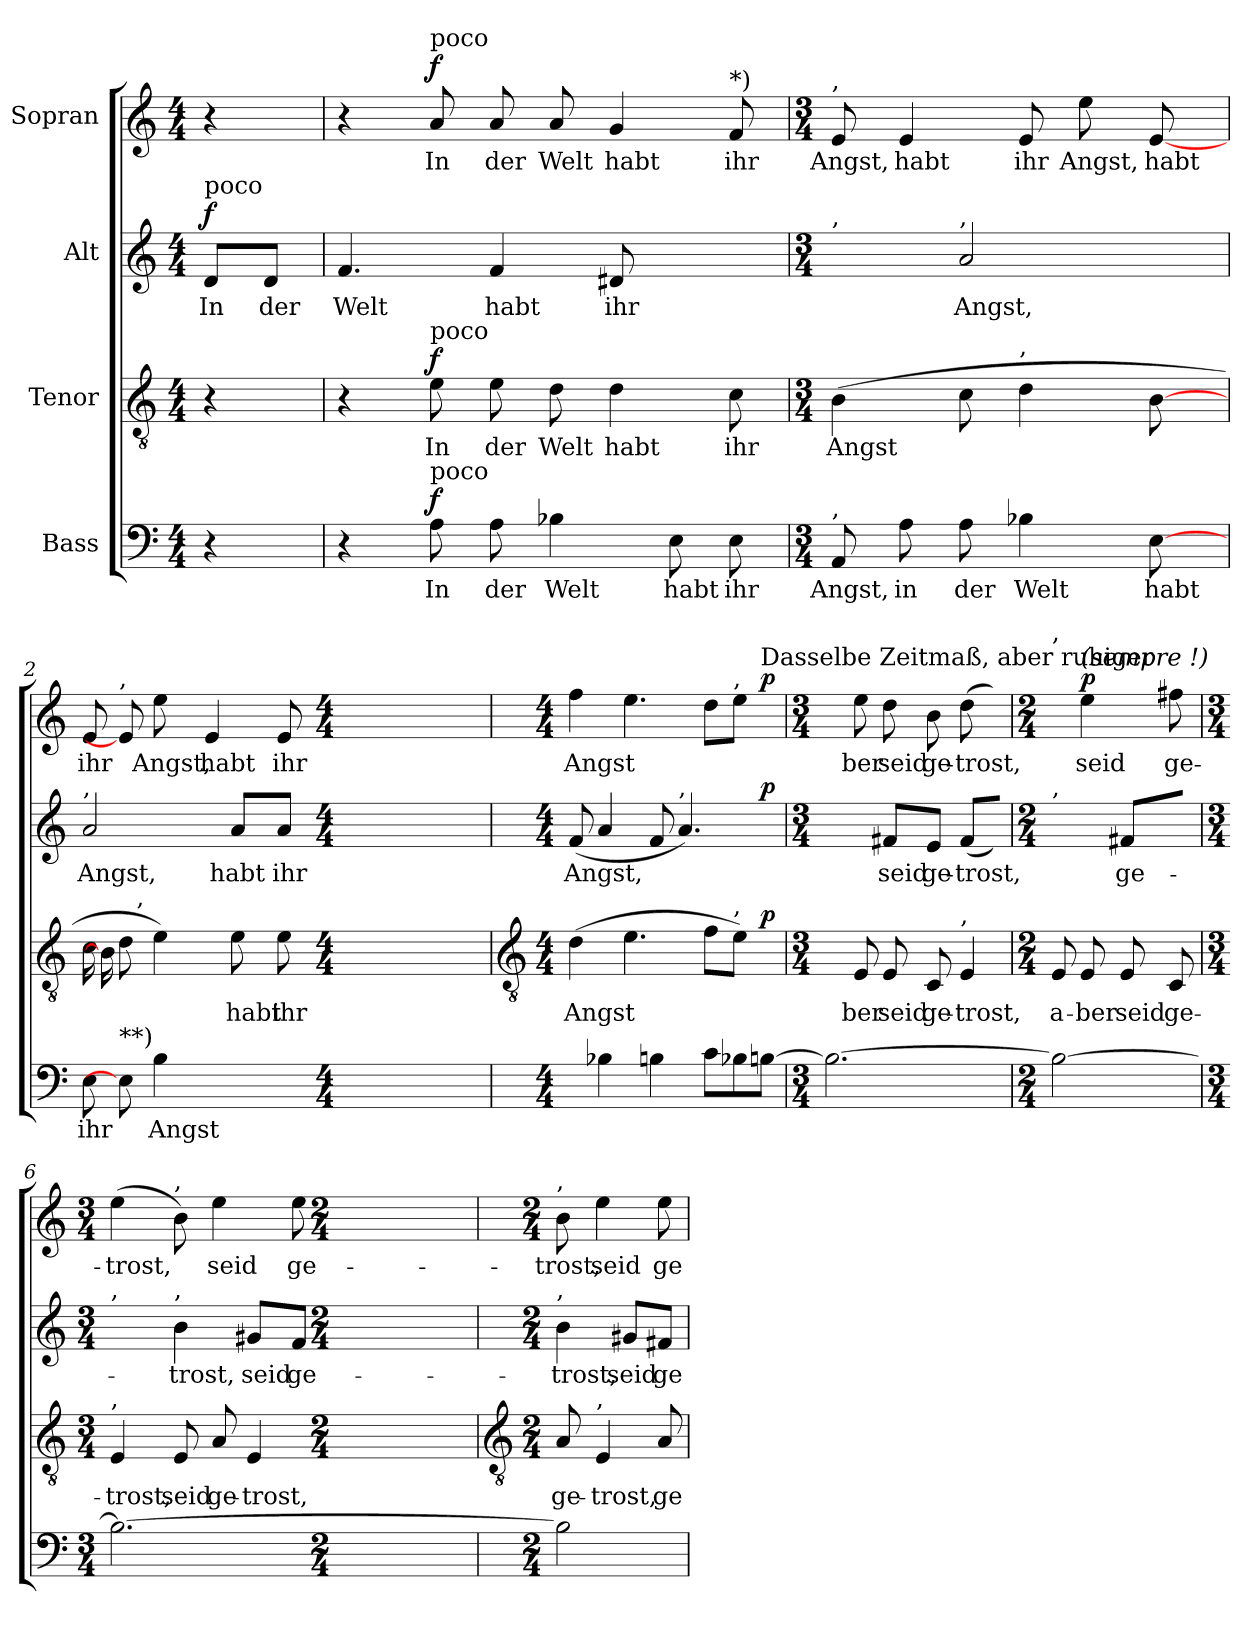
**kern	**text	**dynam	**kern	**text	**dynam	**kern	**text	**dynam	**kern	**text	**dynam
*part4	*part4	*part4	*part3	*part3	*part3	*part2	*part2	*part2	*part1	*part1	*part1
*staff4	*staff4	*staff4	*staff3	*staff3	*staff3	*staff2	*staff2	*staff2	*staff1	*staff1	*staff1
*I"Bass	*	*	*I"Tenor	*	*	*I"Alt	*	*	*I"Sopran	*	*
*clefF4	*	*	*clefGv2	*	*	*clefG2	*	*	*clefG2	*	*
*k[]	*	*	*k[]	*	*	*k[]	*	*	*k[]	*	*
*C:	*	*	*C:	*	*	*C:	*	*	*C:	*	*
*M4/4	*	*	*M4/4	*	*	*M4/4	*	*	*M4/4	*	*
=	=	=	=	=	=	=	=	=	=	=	=
!	!	!	!	!	!	!	!	!	!LO:TX:a:t=Bewegte Viertel, doch nicht schnell	!	!
!	!	!	!	!	!	!LO:TX:a:t=poco	!	!	!	!	!
!	!	!	!	!	!	!	!LO:LY:b	!LO:DY:a	!	!	!
*	*	*	*	*	*	*	*	*	*^	*	*
4r	.	.	4r	.	.	8d/L	In	f	4r	4ryy	.	.
!	!	!	!	!	!	!	!LO:LY:b	!	!	!	!	!
.	.	.	.	.	.	8d/J	der	.	.	.	.	.
=1	=1	=1	=1	=1	=1	=1	=1	=1	=1	=1	=1	=1
!	!	!	!	!	!	!	!LO:LY:b	!	!	!	!	!
4r	.	.	4r	.	.	4.f	Welt	.	4r	2ryy	.	.
!	!	!	!	!	!	!	!	!	!LO:TX:a:t=poco	!	!	!
!	!	!	!LO:TX:a:t=poco	!	!	!	!	!	!	!	!	!
!LO:TX:a:t=poco	!	!	!	!	!	!	!	!	!	!	!	!
!	!LO:LY:b	!LO:DY:a	!	!LO:LY:b	!LO:DY:a	!	!	!	!	!	!LO:LY:b	!LO:DY:a
8A	In	f	8e	In	f	.	.	.	8a	.	In	f
!	!LO:LY:b	!	!	!LO:LY:b	!	!	!LO:LY:b	!	!	!	!LO:LY:b	!
8A	der	.	8e	der	.	4f	habt	.	8a	.	der	.
!	!LO:LY:b	!	!	!LO:LY:b	!	!	!	!	!	!	!LO:LY:b	!
4B-X	Welt	.	8d	Welt	.	.	.	.	8a	2ryy	Welt	.
!	!	!	!	!LO:LY:b	!	!	!LO:LY:b	!	!	!	!LO:LY:b	!
.	.	.	4d	habt	.	8d#X	ihr	.	4g	.	habt	.
!	!LO:LY:b	!	!	!	!	!	!LO:LY:b	!	!	!	!	!
8E	habt	.	.	.	.	[4ayy	Angst,	.	.	.	.	.
!	!	!	!	!	!	!	!	!	!LO:TX:a:t=*)	!	!	!
!	!LO:LY:b	!	!	!LO:LY:b	!	!	!	!	!	!	!LO:LY:b	!
8E	ihr	.	8c	ihr	.	.	.	.	8f	.	ihr	.
=2	=2	=2	=2	=2	=2	=2	=2	=2	=2	=2	=2	=2
*M3/4	*	*	*M3/4	*	*	*M3/4	*	*	*M3/4	*	*	*
!	!	!	!	!	!	!	!	!	!LO:TX:a:t=,	!	!	!
!	!	!	!	!	!	!LO:TX:a:t=,	!	!	!	!	!	!
!LO:TX:a:t=,	!	!	!	!	!	!	!	!	!	!	!	!
!	!LO:LY:b	!	!	!LO:LY:b	!	!	!	!	!	!	!LO:LY:b	!
8AA	Angst,	.	(>4B	Angst	.	4ayy]	.	.	8e	4ryy	Angst,	.
!	!LO:LY:b	!	!	!	!	!	!	!	!	!	!LO:LY:b	!
8A	in	.	.	.	.	.	.	.	4e	.	habt	.
!	!	!	!	!	!	!LO:TX:a:t=,	!	!	!	!	!	!
!	!LO:LY:b	!	!	!	!	!	!LO:LY:b	!	!	!	!	!
8A	der	.	8c	.	.	2a	Angst,	.	.	4ryy	.	.
!	!	!	!LO:TX:a:t=,	!	!	!	!	!	!	!	!	!
!	!LO:LY:b	!	!	!	!	!	!	!	!	!	!LO:LY:b	!
4B-X	Welt	.	4d	.	.	.	.	.	8e	.	ihr	.
!	!	!	!	!	!	!	!	!	!	!	!LO:LY:b	!
.	.	.	.	.	.	.	.	.	8ee	8ryy	Angst,	.
!	!LO:LY:b	!	!	!	!	!	!	!	!	!	!LO:LY:b	!
[8E	habt	.	[8BL	.	.	.	.	.	[8e	16ryy	habt	.
.	.	.	.	.	.	.	.	.	.	16ryy	.	.
=2	=2	=2	=2	=2	=2	=2	=2	=2	=2	=2	=2	=2
!	!	!	!	!	!	!LO:TX:a:t=,	!	!	!	!	!	!
!	!LO:LY:b	!	!	!	!	!	!LO:LY:b	!	!	!	!LO:LY:b	!
*	*	*	*^	*	*	*	*	*	*	*	*	*
8E	ihr	.	16cL	8.ryy	.	.	2a	Angst,	.	8e	2ryy	ihr	.
.	.	.	16BL]	.	.	.	.	.	.	.	.	.	.
!	!	!	!	!	!	!	!	!	!	!LO:TX:a:t=,	!	!	!
!LO:TX:a:t=**)	!	!	!	!	!	!	!	!	!	!	!	!	!
8E]	.	.	8dJ	.	.	.	.	.	.	8e]	.	.	.
!	!	!	!	!LO:TX:a:t=,	!	!	!	!	!	!	!	!	!
.	.	.	.	2ryy	.	.	.	.	.	.	.	.	.
!	!LO:LY:b	!	!	!	!	!	!	!	!	!	!	!LO:LY:b	!
4B	Angst	.	4e)	.	.	.	.	.	.	8ee	.	Angst,	.
!	!	!	!	!	!	!	!	!	!	!	!	!LO:LY:b	!
.	.	.	.	.	.	.	.	.	.	4e	.	habt	.
!	!	!	!	!	!LO:LY:b	!	!	!LO:LY:b	!	!	!	!	!
[4cyy	.	.	8e	.	habt	.	8a/L	habt	.	.	8ryy	.	.
*M4/4	*	*	*	*	*	*	*	*	*	*	*	*	*
!	!	!	!	!	!LO:LY:b	!	!	!LO:LY:b	!	!	!	!LO:LY:b	!
.	.	.	8e	.	ihr	.	8a/J	ihr	.	8e	8ryy	ihr	.
*	*	*	*M4/4	*	*	*	*	*	*	*	*	*	*
.	.	.	.	16ryy	.	.	.	.	.	.	.	.	.
*	*	*	*	*	*	*	*	*	*	*v	*v	*	*
*	*	*	*	*	*	*	*M4/4	*	*	*M4/4	*	*
*	*	*	*v	*v	*	*	*	*	*	*	*	*
!!LO:LB:g=z
=3	=3	=3	=3	=3	=3	=3	=3	=3	=3	=3	=3
*	*	*	*clefGv2	*	*	*	*	*	*	*	*
*M4/4	*	*	*M4/4	*	*	*M4/4	*	*	*M4/4	*	*
*	*	*	*^	*	*	*	*	*	*^	*	*
!	!	!	!	!	!LO:LY:b	!	!	!LO:LY:b	!	!	!	!LO:LY:b	!
*	*	*	*v	*v	*	*	*	*	*	*v	*v	*	*
8cyy]	.	.	(>4d	Angst	.	(<8f	Angst,	.	4ff	Angst	.
4B-X	.	.	.	.	.	4a	.	.	.	.	.
.	.	.	4.e	.	.	.	.	.	4.ee	.	.
4Bn	.	.	.	.	.	8f	.	.	.	.	.
!	!	!	!	!	!	!LO:TX:a:t=,	!	!	!	!	!
.	.	.	.	.	.	4.a)	.	.	.	.	.
8cL	.	.	8fL	.	.	.	.	.	8ddL	.	.
!	!	!	!	!	!	!	!	!	!LO:TX:a:t=,	!	!
!	!	!	!LO:TX:a:t=,	!	!	!	!	!	!	!	!
8B-X	.	.	8eJ)	.	.	.	.	.	8eeJ	.	.
!	!	!	!	!	!	!	!	!	!LO:TX:a:t=Dasselbe Zeitmaß, aber ruhiger	!	!
!	!	!	!	!LO:LY:b	!LO:DY:a	!	!LO:LY:b	!LO:DY:a	!	!LO:LY:b	!LO:DY:a
[8BnJ	.	.	[8Eyy	a	p	[8g#Xyy	a	p	[8eeyy	a	p
=4	=4	=4	=4	=4	=4	=4	=4	=4	=4	=4	=4
*M3/4	*	*	*M3/4	*	*	*M3/4	*	*	*M3/4	*	*
2.B_	.	.	8Eyy]	.	.	8g#/Lyy]	.	.	8eeyy]	.	.
!	!	!	!	!LO:LY:b	!	!	!LO:LY:b	!	!	!LO:LY:b	!
.	.	.	8E	ber	.	8g#/J	ber	.	8ee	ber	.
!	!	!	!	!LO:LY:b	!	!	!LO:LY:b	!	!	!LO:LY:b	!
.	.	.	8E	seid	.	8f#X/L	seid	.	8dd	seid	.
!	!	!	!	!LO:LY:b	!	!	!LO:LY:b	!	!	!LO:LY:b	!
.	.	.	8C	ge-	.	8e/J	ge-	.	8b	ge-	.
!	!	!	!LO:TX:a:t=,	!	!	!	!	!	!	!	!
!	!	!	!	!LO:LY:b	!	!	!LO:LY:b	!	!	!LO:LY:b	!
.	.	.	4E	-trost,	.	(<8f#/L	-trost,	.	(>8dd	-trost,	.
.	.	.	.	.	.	[8g#/Jyy)	.	.	[8eeyy)	.	.
=5	=5	=5	=5	=5	=5	=5	=5	=5	=5	=5	=5
*M2/4	*	*	*M2/4	*	*	*M2/4	*	*	*M2/4	*	*
!	!	!	!	!	!	!	!	!	!LO:TX:a:t=,	!	!
!	!	!	!	!	!	!LO:TX:a:t=,	!	!	!	!	!
!	!	!	!	!LO:LY:b	!	!	!	!	!	!	!
2B_	.	.	8E	a-	.	8g#/Lyy]	.	.	8eeyy]	.	.
!	!	!	!	!	!	!	!	!	!LO:TX:a:i:t=(sempre    !)	!	!
!	!	!	!	!LO:LY:b	!	!	!LO:LY:b	!	!	!LO:LY:b	!LO:DY:a
.	.	.	8E	-ber	.	8g#X/J	seid	.	4ee	seid	p
!	!	!	!	!LO:LY:b	!	!	!LO:LY:b	!	!	!	!
.	.	.	8E	seid	.	8f#X/L	ge-	.	.	.	.
!	!	!	!	!LO:LY:b	!	!	!LO:LY:b	!	!	!LO:LY:b	!
.	.	.	8C	ge-	.	[8b/Jyy	-trost,	.	8ff#X	ge-	.
=6	=6	=6	=6	=6	=6	=6	=6	=6	=6	=6	=6
*M3/4	*	*	*M3/4	*	*	*M3/4	*	*	*M3/4	*	*
!	!	!	!	!	!	!LO:TX:a:t=,	!	!	!	!	!
!	!	!	!LO:TX:a:t=,	!	!	!	!	!	!	!	!
!	!	!	!	!LO:LY:b	!	!	!	!	!	!LO:LY:b	!
2.B_	.	.	4E	-trost,	.	8b/Lyy]	.	.	(>4ee	-trost,	.
!	!	!	!	!	!	!	!LO:LY:b	!	!	!	!
.	.	.	.	.	.	8f#X/J	ge-	.	.	.	.
!	!	!	!	!	!	!	!	!	!LO:TX:a:t=,	!	!
!	!	!	!	!	!	!LO:TX:a:t=,	!	!	!	!	!
!	!	!	!	!LO:LY:b	!	!	!LO:LY:b	!	!	!	!
.	.	.	8E	seid	.	4b	-trost,	.	8b)	.	.
!	!	!	!	!LO:LY:b	!	!	!	!	!	!LO:LY:b	!
.	.	.	8A	ge-	.	.	.	.	4ee	seid	.
!	!	!	!	!LO:LY:b	!	!	!LO:LY:b	!	!	!	!
.	.	.	4E	-trost,	.	8g#X/L	seid	.	.	.	.
!	!	!	!	!	!	!	!LO:LY:b	!	!	!LO:LY:b	!
.	.	.	.	.	.	8f#/J	ge-	.	8ee	ge-	.
*M2/4	*	*	*M2/4	*	*	*M2/4	*	*	*M2/4	*	*
!!LO:LB:g=z
=7	=7	=7	=7	=7	=7	=7	=7	=7	=7	=7	=7
*	*	*	*clefGv2	*	*	*	*	*	*	*	*
*M2/4	*	*	*M2/4	*	*	*M2/4	*	*	*M2/4	*	*
!	!	!	!	!	!	!	!	!	!LO:TX:a:t=,	!	!
!	!	!	!	!	!	!LO:TX:a:t=,	!	!	!	!	!
!	!	!	!	!LO:LY:b	!	!	!LO:LY:b	!	!	!LO:LY:b	!
2B]	.	.	8A	ge-	.	4b	-trost,	.	8b	-trost,	.
!	!	!	!LO:TX:a:t=,	!	!	!	!	!	!	!	!
!	!	!	!	!LO:LY:b	!	!	!	!	!	!LO:LY:b	!
.	.	.	4E	-trost,	.	.	.	.	4ee	seid	.
!	!	!	!	!	!	!	!LO:LY:b	!	!	!	!
.	.	.	.	.	.	8g#X/L	seid	.	.	.	.
!	!	!	!	!LO:LY:b	!	!	!LO:LY:b	!	!	!LO:LY:b	!
.	.	.	8A	ge-	.	8f#X/J	ge-	.	8ee	ge-	.
=	=	=	=	=	=	=	=	=	=	=	=
*-	*-	*-	*-	*-	*-	*-	*-	*-	*-	*-	*-
